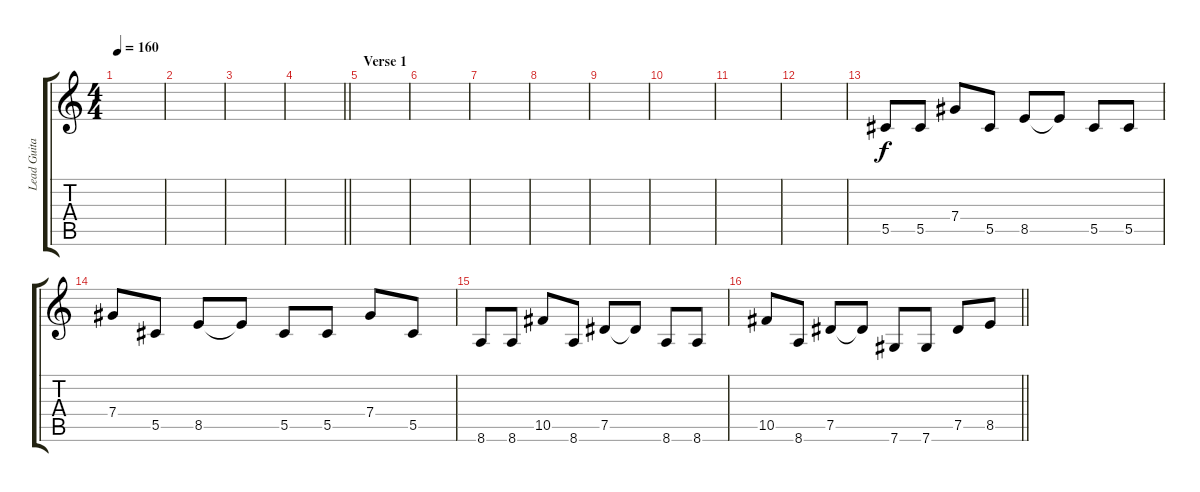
\track ("Lead Guitar" "Lead Guita") {instrument distortionguitar}
\staff {score tabs}
\tuning (Eb4 Bb3 Gb3 Db3 Ab2 Db2) {hide}
\ts (4 4)
\tempo 160
\clef g2
\ks c
|
|
|
\barLineRight lightlight
|
\section ("" "Verse 1")
|
|
|
|
|
|
|
|
5.5.8 5.5.8 7.4.8 5.5.8 8.5.8 8.5{t}.8 5.5.8 5.5.8 |
7.4.8 5.5.8 8.5.8 8.5{t}.8 5.5.8 5.5.8 7.4.8 5.5.8 |
8.6.8 8.6.8 10.5.8 8.6.8 7.5.8 7.5{t}.8 8.6.8 8.6.8 |
\barLineRight lightlight
10.5.8 8.6.8 7.5.8 7.5{t}.8 7.6.8 7.6.8 7.5.8 8.5.8
